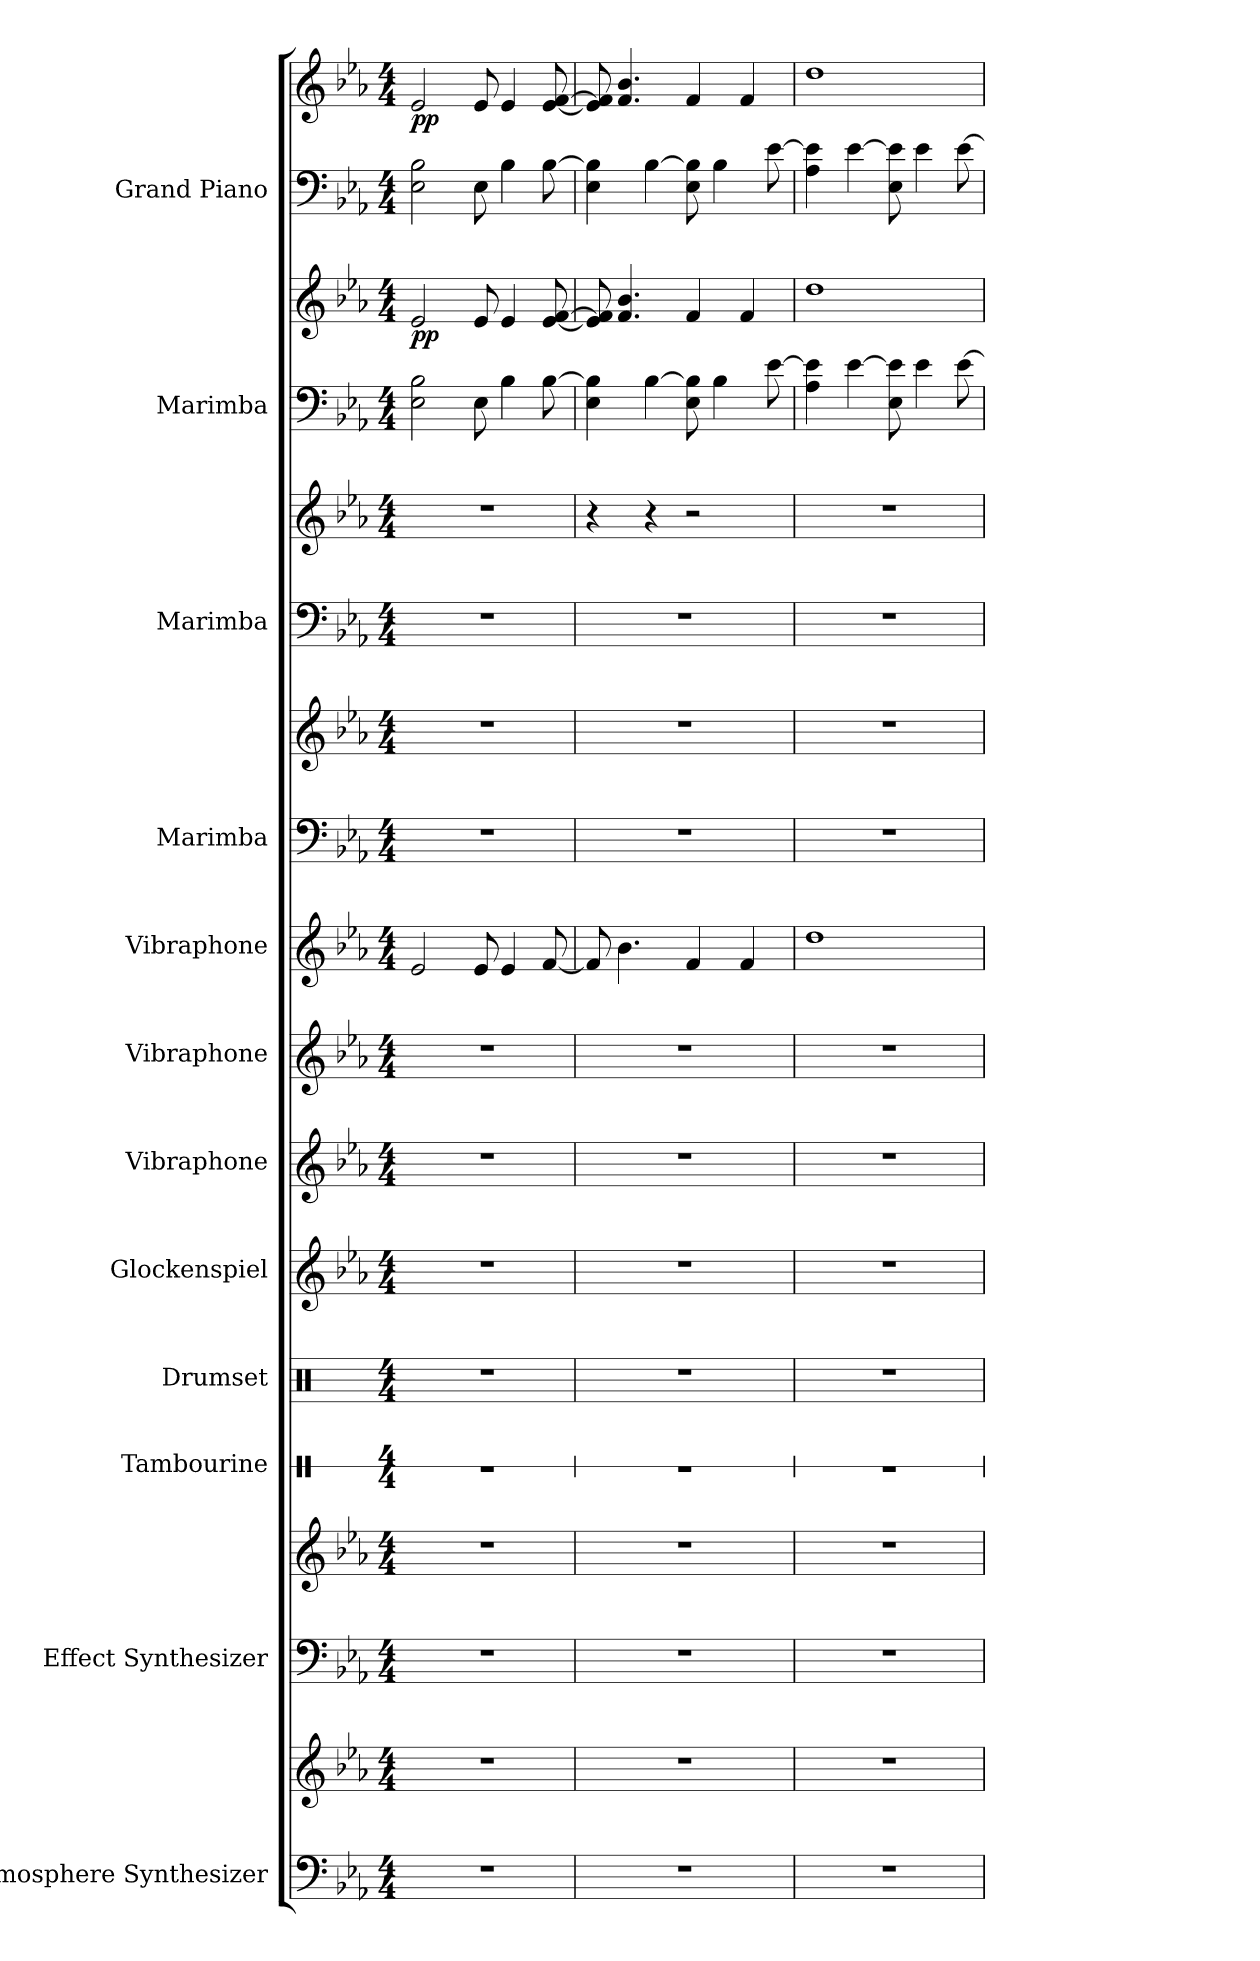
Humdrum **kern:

**kern	**kern	**kern	**kern	**kern	**kern	**kern	**kern	**kern	**kern	**kern	**kern	**kern	**kern	**kern	**kern	**dynam	**kern	**kern	**dynam
*part12	*part12	*part11	*part11	*part10	*part9	*part8	*part7	*part6	*part5	*part4	*part4	*part3	*part3	*part2	*part2	*part2	*part1	*part1	*part1
*staff18	*staff17	*staff16	*staff15	*staff14	*staff13	*staff12	*staff11	*staff10	*staff9	*staff8	*staff7	*staff6	*staff5	*staff4	*staff3	*staff3/4	*staff2	*staff1	*staff1/2
*I"Atmosphere Synthesizer	*	*I"Effect Synthesizer	*	*I"Tambourine	*I"Drumset	*I"Glockenspiel	*I"Vibraphone	*I"Vibraphone	*I"Vibraphone	*I"Marimba	*	*I"Marimba	*	*I"Marimba	*	*	*I"Grand Piano	*	*
*I'Synth.	*	*I'Synth.	*	*I'Tamb.	*I'Drs.	*I'Glk.	*I'Vib.	*I'Vib.	*I'Vib.	*I'Mrm.	*	*I'Mrm.	*	*I'Mrm.	*	*	*I'Pno.	*	*
*	*	*	*	*stria1	*	*	*	*	*	*	*	*	*	*	*	*	*	*	*
*clefF4	*clefG2	*clefF4	*clefG2	*clefX	*clefX	*clefG2	*clefG2	*clefG2	*clefG2	*clefF4	*clefG2	*clefF4	*clefG2	*clefF4	*clefG2	*	*clefF4	*clefG2	*
*	*	*	*	*	*	*ITrd-14c-24	*	*	*	*	*	*	*	*	*	*	*	*	*
*k[b-e-a-]	*k[b-e-a-]	*k[b-e-a-]	*k[b-e-a-]	*k[]	*k[]	*k[b-e-a-]	*k[b-e-a-]	*k[b-e-a-]	*k[b-e-a-]	*k[b-e-a-]	*k[b-e-a-]	*k[b-e-a-]	*k[b-e-a-]	*k[b-e-a-]	*k[b-e-a-]	*	*k[b-e-a-]	*k[b-e-a-]	*
*M4/4	*M4/4	*M4/4	*M4/4	*M4/4	*M4/4	*M4/4	*M4/4	*M4/4	*M4/4	*M4/4	*M4/4	*M4/4	*M4/4	*M4/4	*M4/4	*	*M4/4	*M4/4	*
*MM138	*MM138	*MM138	*MM138	*MM138	*MM138	*MM138	*MM138	*MM138	*MM138	*MM138	*MM138	*MM138	*MM138	*MM138	*MM138	*	*MM138	*MM138	*
=1	=1	=1	=1	=1	=1	=1	=1	=1	=1	=1	=1	=1	=1	=1	=1	=1	=1	=1	=1
!	!	!	!	!	!	!	!	!	!	!	!	!	!	!	!	!LO:DY:b	!	!	!LO:DY:b
1r	1r	1r	1r	1r	1r	1r	1r	1r	2e-/	1r	1r	1r	1r	2E-\ 2B-\	2e-/	pp	2E-\ 2B-\	2e-/	pp
.	.	.	.	.	.	.	.	.	8e-/	.	.	.	.	8E-\	8e-/	.	8E-\	8e-/	.
.	.	.	.	.	.	.	.	.	4e-/	.	.	.	.	4B-\	4e-/	.	4B-\	4e-/	.
.	.	.	.	.	.	.	.	.	[8f/	.	.	.	.	[8B-\	[8e-/ [8f/	.	[8B-\	[8e-/ [8f/	.
=2	=2	=2	=2	=2	=2	=2	=2	=2	=2	=2	=2	=2	=2	=2	=2	=2	=2	=2	=2
1r	1r	1r	1r	1r	1r	1r	1r	1r	8f/]	1r	1r	1r	4r	4E-\ 4B-\]	8e-/] 8f/]	.	4E-\ 4B-\]	8e-/] 8f/]	.
.	.	.	.	.	.	.	.	.	4.b-\	.	.	.	.	.	4.f/ 4.b-/	.	.	4.f/ 4.b-/	.
.	.	.	.	.	.	.	.	.	.	.	.	.	4r	[4B-\	.	.	[4B-\	.	.
.	.	.	.	.	.	.	.	.	4f/	.	.	.	2r	8E-\ 8B-\]	4f/	.	8E-\ 8B-\]	4f/	.
.	.	.	.	.	.	.	.	.	.	.	.	.	.	4B-\	.	.	4B-\	.	.
.	.	.	.	.	.	.	.	.	4f/	.	.	.	.	.	4f/	.	.	4f/	.
.	.	.	.	.	.	.	.	.	.	.	.	.	.	[8e-\	.	.	[8e-\	.	.
=3	=3	=3	=3	=3	=3	=3	=3	=3	=3	=3	=3	=3	=3	=3	=3	=3	=3	=3	=3
1r	1r	1r	1r	1r	1r	1r	1r	1r	1dd	1r	1r	1r	1r	4A-\ 4e-\]	1dd	.	4A-\ 4e-\]	1dd	.
.	.	.	.	.	.	.	.	.	.	.	.	.	.	[4e-\	.	.	[4e-\	.	.
.	.	.	.	.	.	.	.	.	.	.	.	.	.	8E-\ 8e-\]	.	.	8E-\ 8e-\]	.	.
.	.	.	.	.	.	.	.	.	.	.	.	.	.	4e-\	.	.	4e-\	.	.
.	.	.	.	.	.	.	.	.	.	.	.	.	.	[8e-\	.	.	[8e-\	.	.
=	=	=	=	=	=	=	=	=	=	=	=	=	=	=	=	=	=	=	=
*-	*-	*-	*-	*-	*-	*-	*-	*-	*-	*-	*-	*-	*-	*-	*-	*-	*-	*-	*-
